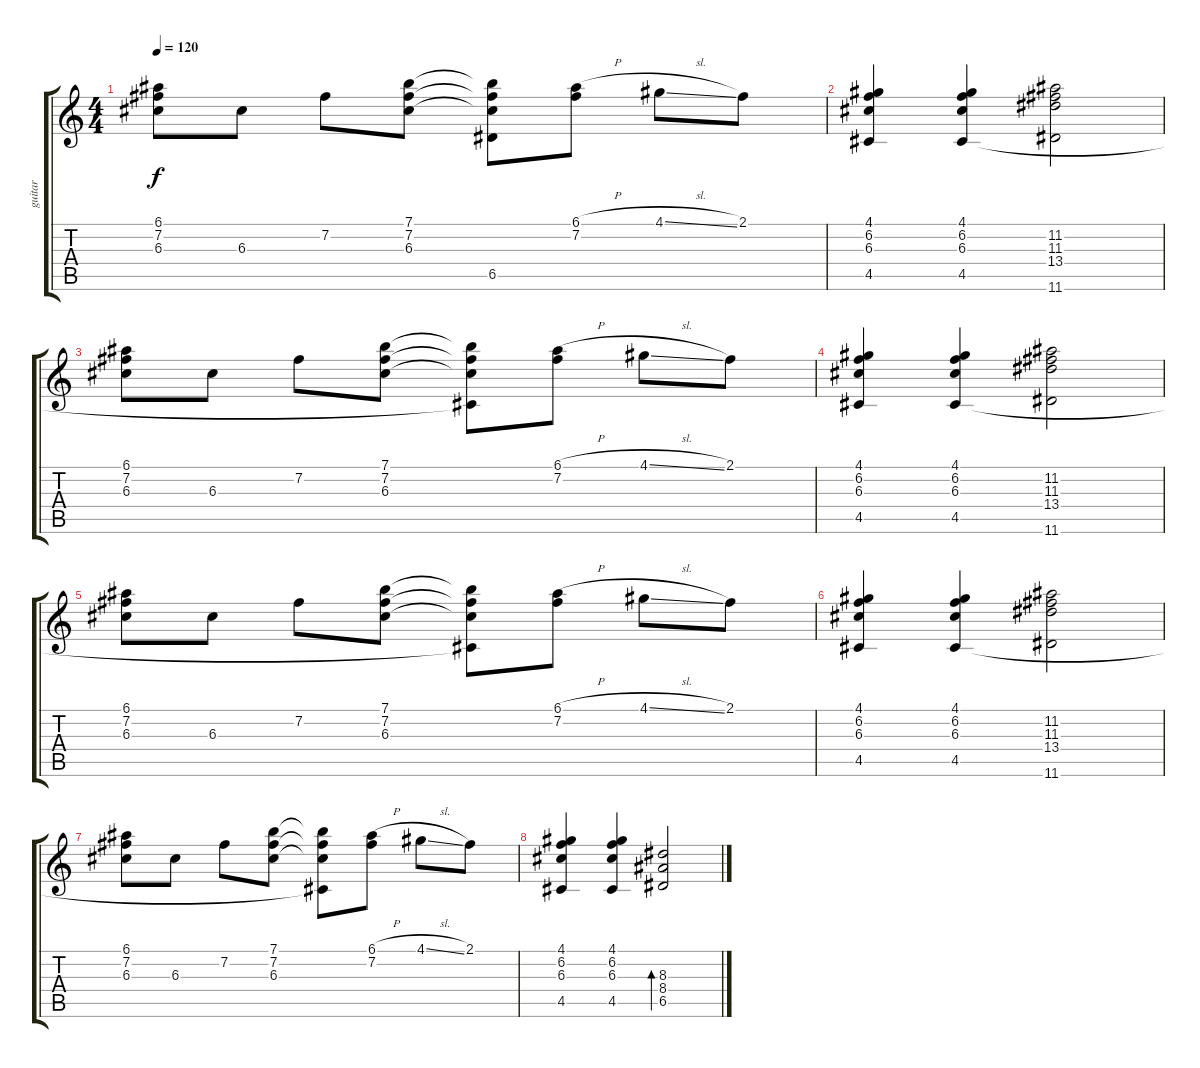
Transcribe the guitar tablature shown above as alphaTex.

\track ("guitar" "guitar") {instrument acousticguitarsteel}
\staff {score tabs}
\tuning (E4 B3 G3 D3 A2 E2) {hide}
\ts (4 4)
\tempo 120
\clef g2
\ks c
(6.1 7.2 6.3).8{dy f} 6.3.8 7.2.8 (7.1 7.2 6.3).8 (7.1{t} 7.2{t} 6.3{t} 6.5{t}).8 (6.1{h} 7.2).8 4.1{sl}.8 2.1.8 |
(4.1 6.2 6.3 4.5).4 (4.1 6.2 6.3 4.5).4 (11.2 11.3 13.4 11.6).2 |
(6.1 7.2 6.3).8 6.3.8 7.2.8 (7.1 7.2 6.3).8 (7.1{t} 7.2{t} 6.3{t} 4.5{t}).8 (6.1{h} 7.2).8 4.1{sl}.8 2.1.8 |
(4.1 6.2 6.3 4.5).4 (4.1 6.2 6.3 4.5).4 (11.2 11.3 13.4 11.6).2 |
(6.1 7.2 6.3).8 6.3.8 7.2.8 (7.1 7.2 6.3).8 (7.1{t} 7.2{t} 6.3{t} 4.5{t}).8 (6.1{h} 7.2).8 4.1{sl}.8 2.1.8 |
(4.1 6.2 6.3 4.5).4 (4.1 6.2 6.3 4.5).4 (11.2 11.3 13.4 11.6).2 |
(6.1 7.2 6.3).8 6.3.8 7.2.8 (7.1 7.2 6.3).8 (7.1{t} 7.2{t} 6.3{t} 4.5{t}).8 (6.1{h} 7.2).8 4.1{sl}.8 2.1.8 |
(4.1 6.2 6.3 4.5).4 (4.1 6.2 6.3 4.5).4 (8.3 8.4 6.5).2{bd 60}
